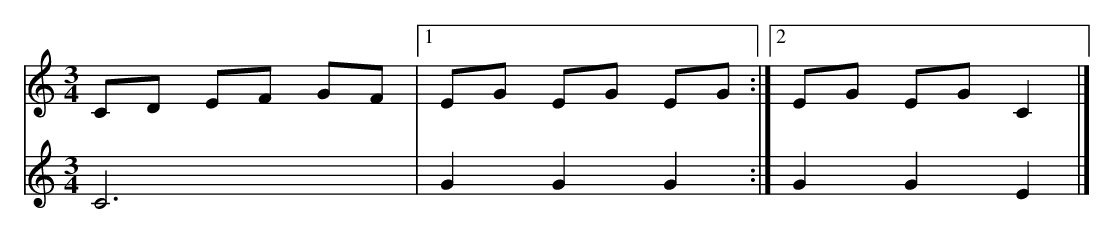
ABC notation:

X:1
M:3/4
K:C
V:1
CD EF GF |1 EG EG EG :|2 EG EG C2 |]
V:2
C6       |1 G2 G2 G2 :|2 G2 G2 E2 |]
